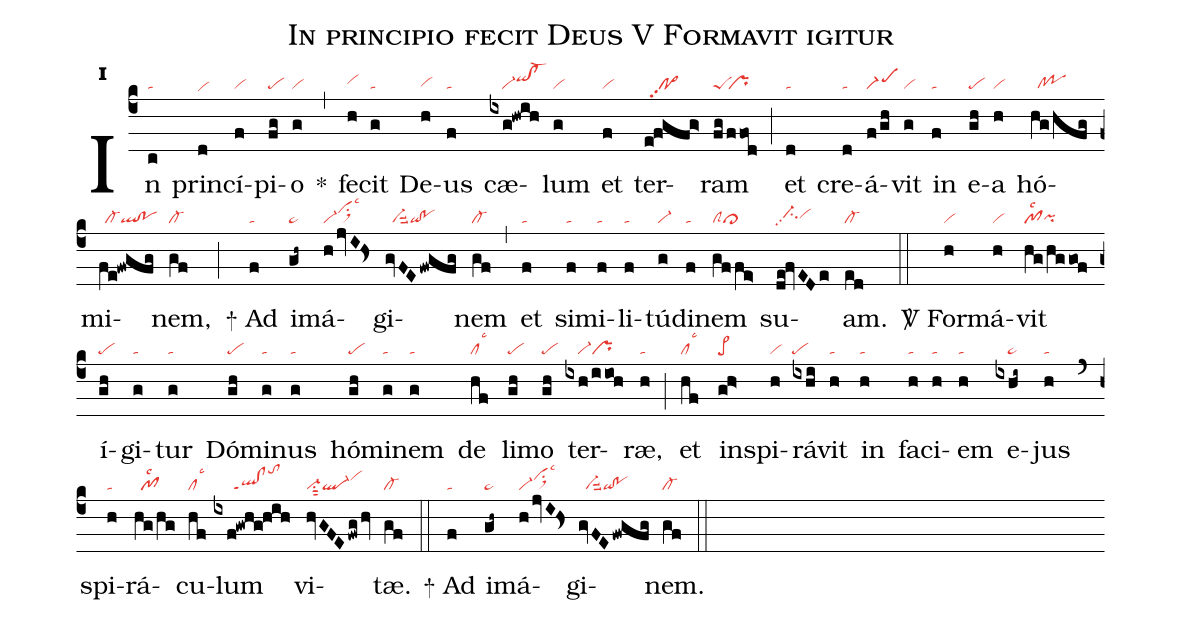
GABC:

name:In principio fecit Deus V Formavit igitur;
office-part:re;
mode:1;
nabc-lines:1;
%%
initial-style: 1;
name: In principio fecit Deus;
mode: 1;
office-part: Responsorium;
annotation: Resp.;
annotation: i;
nabc-lines:1;
%%
(c4) In(c|ta) prin(d|vihe)cí(f|vi)pi(fg|pe)o(g|vi) <sp>*</sp>(,) fe(h|vihh)cit(g|ta) De(h|vihg)us(f|ta) cæ(ixg!hwih|////vi-qihi!cl-hi)lum(g|vi) et(f|vi) ter(e!fgfg>|//po>pp2)ram(fg/ffod|peS`pr) (;) et(d|ta) cre(d|ta)á(f/gh|scM1)vit(g|vi) in(f|ta) e(gh|pe)a(h|vi) hó(hg/hfg|//cl!po)mi(fe!fwgfg|//cl-ql!po)nem,(gf|cl-) (;)
<sp>+</sp> Ad(f|ta) i(gh~|ta>)má(h/jvI!Hs>|vi-ci>hjlsc3)gi(gvFE/fwgfg|//vi-suu2qi!po)nem(gf|cl-) (,) et(f|ta) si(f|ta)mi(f|ta)li(f|ta)tú(g|vi-)di(f|ta)nem(gffe>|clScl>) su(de!fvEDe|//ci-hhpp2vihh)am.(ed|cl-) (::)

<sp>V/</sp> For(h|vi)má(h|vi)vit(hg/hggof|pf1lsc2pihg) í(gh|pe)gi(g|ta)tur(g|ta) Dó(gh|pe)mi(g|ta)nus(g|ta) hó(gh|pe)mi(g|ta)nem(g|ta) de(hf|cllsc3) li(gh|pe)mo(gh|pe) ter(ixh/iioh|////vi-pr)ræ,(h|ta) (;) et(hf|cllsc3) in(gh>|pe>)spi(h|vi)rá(ixhi|pe)vit(h|ta) in(h|ta) fa(h|ta)ci(h|ta)em(h|ta) e(ixhi~|////ta>)jus(h|ta) (`) spi(h|ta)rá(hg/hg|//pf1lsc2)cu(hf|cllsc3)lum(ixf!gwhg!hih|//////ql!clppt1tohm) vi(hvGFE/fwg/hv|vi-su1sut2ql-vihj)tæ.(gf|cl-) (::)
<sp>+</sp> Ad(f|ta) i(gh~|ta>)má(h/jvI!Hs>|vi-ci>hjlsc3)gi(gvFE/fwgfg|//vi-suu2qi!po)nem.(gf|cl-) (::)
